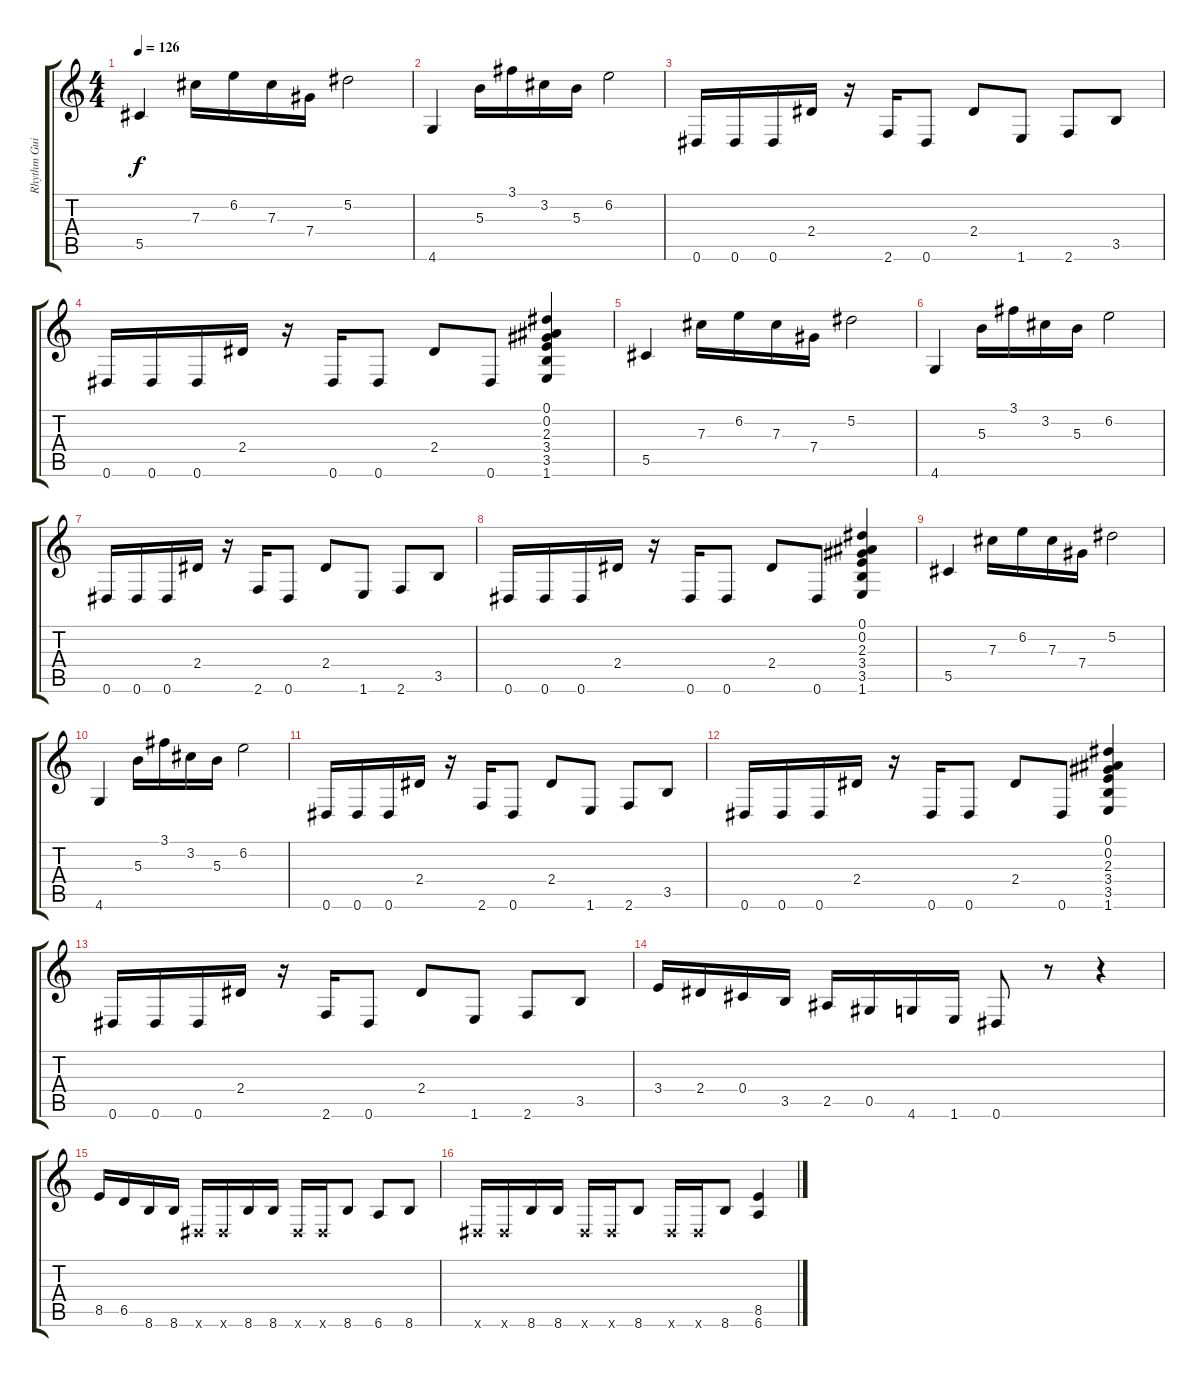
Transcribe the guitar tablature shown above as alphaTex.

\track ("Rhythm Guitar" "Rhythm Gui") {instrument distortionguitar}
\staff {score tabs}
\tuning (Eb4 Bb3 Gb3 Db3 Ab2 Eb2) {hide}
\ts (4 4)
\tempo 126
\clef g2
\ks c
5.5.4{dy f} 7.3.16 6.2.16 7.3.16 7.4.16 5.2.2 |
4.6.4 5.3.16 3.1.16 3.2.16 5.3.16 6.2.2 |
0.6.16 0.6.16 0.6.16 2.4.16 r.16 2.6.16 0.6.8 2.4.8 1.6.8 2.6.8 3.5.8 |
0.6.16 0.6.16 0.6.16 2.4.16 r.16 0.6.16 0.6.8 2.4.8 0.6.8 (0.1 0.2 2.3 3.4 3.5 1.6).4 |
5.5.4 7.3.16 6.2.16 7.3.16 7.4.16 5.2.2 |
4.6.4 5.3.16 3.1.16 3.2.16 5.3.16 6.2.2 |
0.6.16 0.6.16 0.6.16 2.4.16 r.16 2.6.16 0.6.8 2.4.8 1.6.8 2.6.8 3.5.8 |
0.6.16 0.6.16 0.6.16 2.4.16 r.16 0.6.16 0.6.8 2.4.8 0.6.8 (0.1 0.2 2.3 3.4 3.5 1.6).4 |
5.5.4 7.3.16 6.2.16 7.3.16 7.4.16 5.2.2 |
4.6.4 5.3.16 3.1.16 3.2.16 5.3.16 6.2.2 |
0.6.16 0.6.16 0.6.16 2.4.16 r.16 2.6.16 0.6.8 2.4.8 1.6.8 2.6.8 3.5.8 |
0.6.16 0.6.16 0.6.16 2.4.16 r.16 0.6.16 0.6.8 2.4.8 0.6.8 (0.1 0.2 2.3 3.4 3.5 1.6).4 |
0.6.16 0.6.16 0.6.16 2.4.16 r.16 2.6.16 0.6.8 2.4.8 1.6.8 2.6.8 3.5.8 |
3.4.16 2.4.16 0.4.16 3.5.16 2.5.16 0.5.16 4.6.16 1.6.16 0.6.8 r.8 r.4 |
8.5.16 6.5.16 8.6.16 8.6.16 0.6{x}.16 0.6{x}.16 8.6.16 8.6.16 0.6{x}.16 0.6{x}.16 8.6.8 6.6.8 8.6.8 |
0.6{x}.16 0.6{x}.16 8.6.16 8.6.16 0.6{x}.16 0.6{x}.16 8.6.8 0.6{x}.16 0.6{x}.16 8.6.8 (8.5 6.6).4
